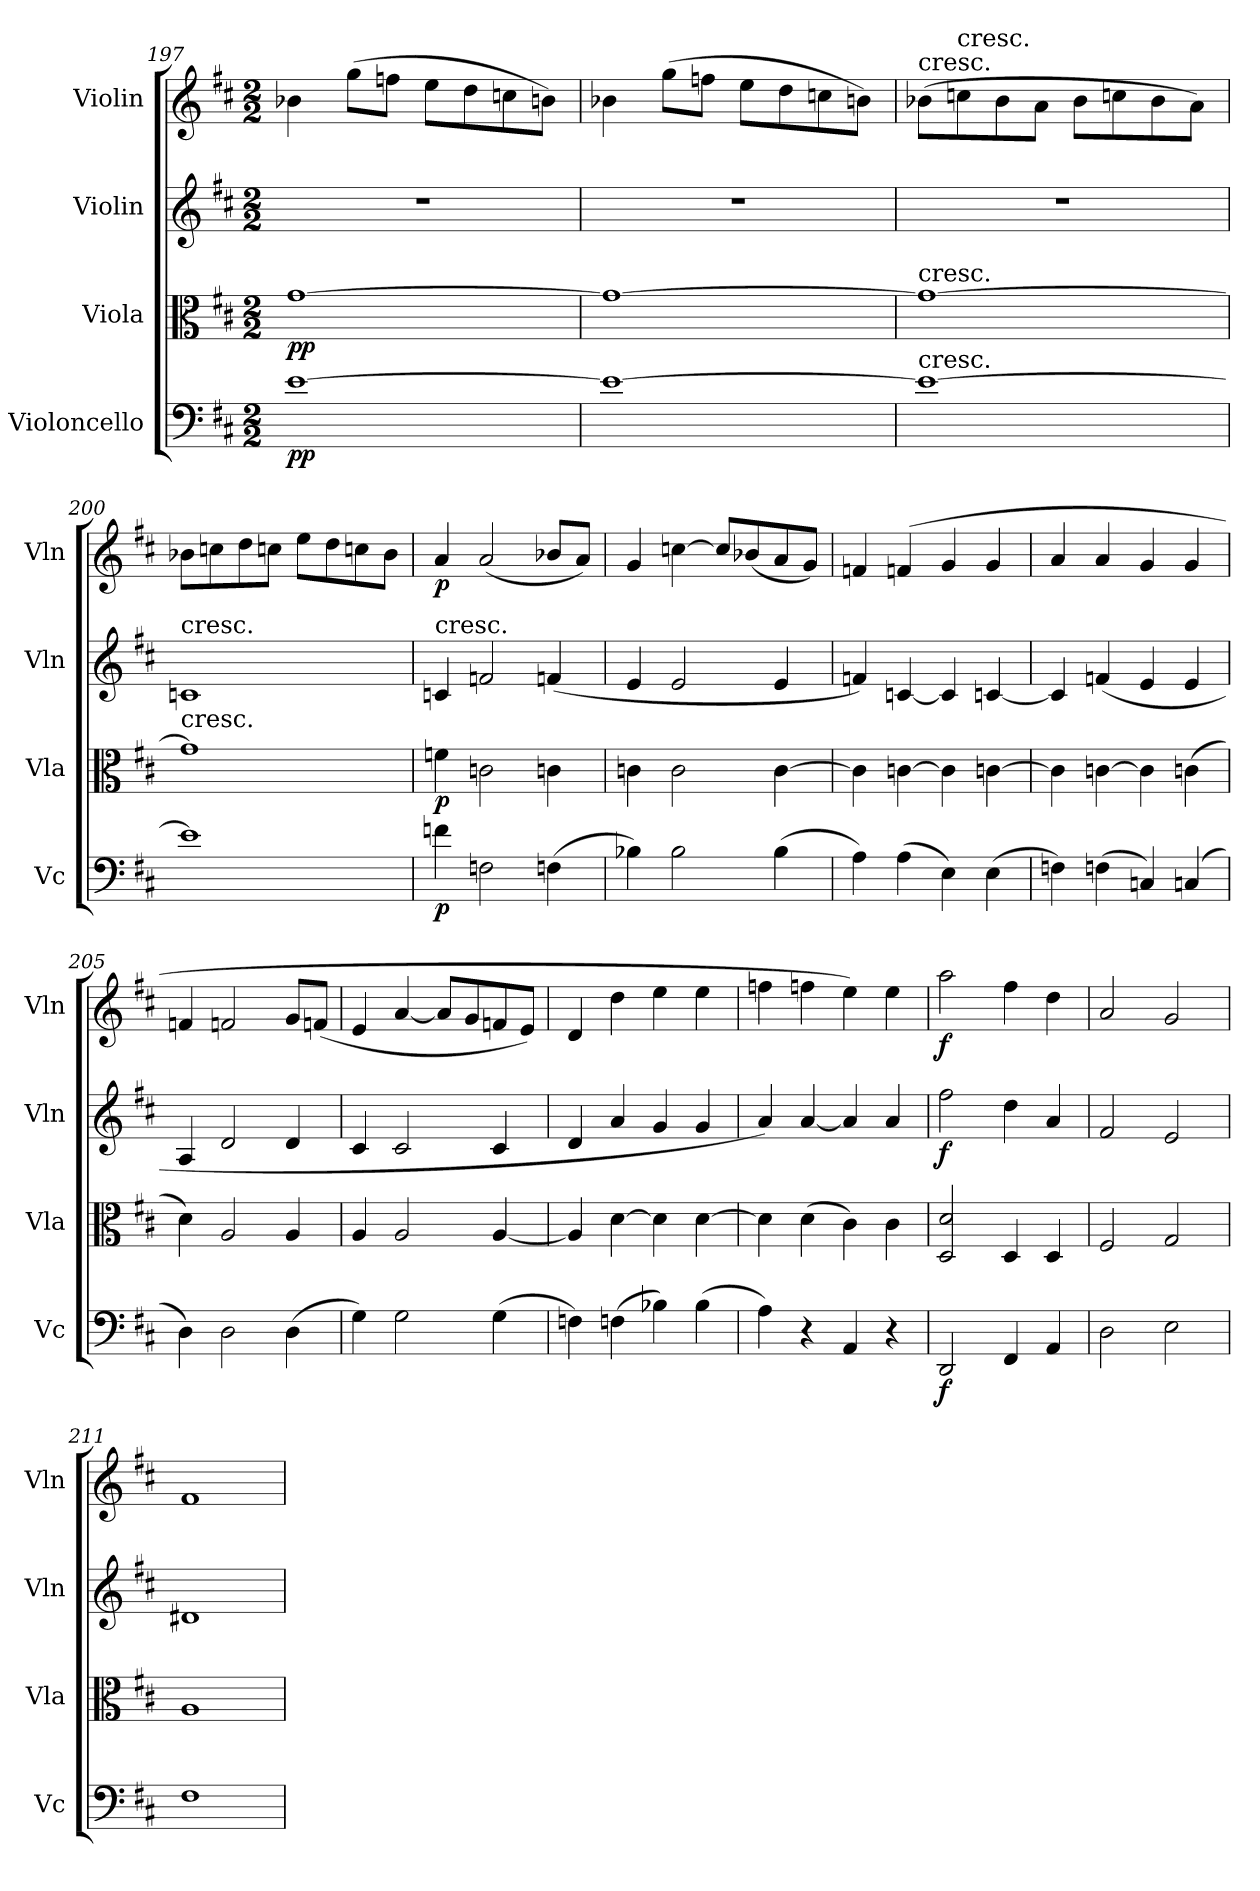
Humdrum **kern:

**kern	**dynam	**kern	**dynam	**kern	**dynam	**kern	**dynam
*part4	*part4	*part3	*part3	*part2	*part2	*part1	*part1
*staff4	*staff4	*staff3	*staff3	*staff2	*staff2	*staff1	*staff1
*I"Violoncello	*	*I"Viola	*	*I"Violin	*	*I"Violin	*
*I'Vc	*	*I'Vla	*	*I'Vln	*	*I'Vln	*
*clefF4	*	*clefC3	*	*clefG2	*	*clefG2	*
*k[f#c#]	*	*k[f#c#]	*	*k[f#c#]	*	*k[f#c#]	*
*D:	*	*D:	*	*D:	*	*D:	*
*M2/2	*	*M2/2	*	*M2/2	*	*M2/2	*
=197	=197	=197	=197	=197	=197	=197	=197
[1e	pp	[1g	pp	1r	.	4b-X\	.
.	.	.	.	.	.	(8gg\L	.
.	.	.	.	.	.	8ffn\J	.
.	.	.	.	.	.	8ee\L	.
.	.	.	.	.	.	8dd\	.
.	.	.	.	.	.	8ccn\	.
.	.	.	.	.	.	8bn\J)	.
=198	=198	=198	=198	=198	=198	=198	=198
1e_	.	1g_	.	1r	.	4b-X\	.
.	.	.	.	.	.	(8gg\L	.
.	.	.	.	.	.	8ffn\J	.
.	.	.	.	.	.	8ee\L	.
.	.	.	.	.	.	8dd\	.
.	.	.	.	.	.	8ccn\	.
.	.	.	.	.	.	8bn\J)	.
=199	=199	=199	=199	=199	=199	=199	=199
!	!	!	!	!	!	!LO:TX:t=cresc.	!
!	!	!LO:TX:t=cresc.	!	!	!	!	!
!LO:TX:t=cresc.	!	!	!	!	!	!	!
1e_	.	1g_	.	1r	.	(8b-X\L	.
!	!	!	!	!	!	!LO:TX:t=cresc.	!
.	.	.	.	.	.	8ccn\	.
.	.	.	.	.	.	8b-\	.
.	.	.	.	.	.	8a\J	.
.	.	.	.	.	.	8b-\L	.
.	.	.	.	.	.	8ccn\	.
.	.	.	.	.	.	8b-\	.
.	.	.	.	.	.	8a\J)	.
=200	=200	=200	=200	=200	=200	=200	=200
!	!	!	!	!LO:TX:t=cresc.	!	!	!
!	!	!LO:TX:t=cresc.	!	!	!	!	!
1e]	.	1g]	.	1cn	.	8b-X\L	.
.	.	.	.	.	.	8ccn\	.
.	.	.	.	.	.	8dd\	.
.	.	.	.	.	.	8ccn\J	.
.	.	.	.	.	.	8ee\L	.
.	.	.	.	.	.	8dd\	.
.	.	.	.	.	.	8ccn\	.
.	.	.	.	.	.	8b-\J	.
=201	=201	=201	=201	=201	=201	=201	=201
!	!	!	!	!LO:TX:t=cresc.	!	!	!
4fn\	p	4fn\	p	4cn/	.	4a/	p
2Fn\	.	2cn\	.	2fn/	.	(2a/	.
(4Fn\	.	4cn\	.	(4fn/	.	8b-X/L	.
.	.	.	.	.	.	8a/J)	.
=202	=202	=202	=202	=202	=202	=202	=202
4B-X\)	.	4cn\	.	4e/	.	4g/	.
2B-\	.	2c\	.	2e/	.	[4ccn\	.
.	.	.	.	.	.	8ccn/L]	.
.	.	.	.	.	.	(8b-X/	.
(4B-\	.	[4c\	.	4e/	.	8a/	.
.	.	.	.	.	.	8g/J)	.
=203	=203	=203	=203	=203	=203	=203	=203
4A\)	.	4c\]	.	4fn/)	.	4fn/	.
(4A\	.	[4cn\	.	[4cn/	.	(4fn/	.
4E\)	.	4cn\]	.	4cn/]	.	4g/	.
(4E\	.	[4cn\	.	[4cn/	.	4g/	.
=204	=204	=204	=204	=204	=204	=204	=204
4Fn\)	.	4c\]	.	4c/]	.	4a/	.
(4Fn\	.	[4cn\	.	(4fn/	.	4a/	.
4Cn/)	.	4cn\]	.	4e/	.	4g/	.
(4Cn/	.	(4cn\	.	4e/	.	4g/	.
=205	=205	=205	=205	=205	=205	=205	=205
4D\)	.	4d\)	.	4A/	.	4fn/	.
2D\	.	2A/	.	2d/	.	2fn/	.
(4D\	.	4A/	.	4d/	.	8g/L	.
.	.	.	.	.	.	(8fn/J	.
=206	=206	=206	=206	=206	=206	=206	=206
4G\)	.	4A/	.	4c#/	.	4e/	.
2G\	.	2A/	.	2c#/	.	[4a/	.
.	.	.	.	.	.	8a/L]	.
.	.	.	.	.	.	8g/	.
(4G\	.	[4A/	.	4c#/	.	8fn/	.
.	.	.	.	.	.	8e/J)	.
=207	=207	=207	=207	=207	=207	=207	=207
4Fn\)	.	4A/]	.	4d/	.	4d/	.
(4Fn\	.	[4d\	.	4a/	.	4dd\	.
4B-X\)	.	4d\]	.	4g/	.	4ee\	.
(4B-\	.	[4d\	.	4g/	.	4ee\	.
=208	=208	=208	=208	=208	=208	=208	=208
4A\)	.	4d\]	.	4a/)	.	4ffn\	.
4r	.	(4d\	.	[4a/	.	4ffn\	.
4AA/	.	4c#\)	.	4a/]	.	4ee\)	.
4r	.	4c#\	.	4a/	.	4ee\	.
=209	=209	=209	=209	=209	=209	=209	=209
2DD/	f	2D/ 2d/	.	2ff#\	f	2aa\	f
4FF#/	.	4D/	.	4dd\	.	4ff#\	.
4AA/	.	4D/	.	4a/	.	4dd\	.
=210	=210	=210	=210	=210	=210	=210	=210
2D\	.	2F#/	.	2f#/	.	2a/	.
2E\	.	2G/	.	2e/	.	2g/	.
=211	=211	=211	=211	=211	=211	=211	=211
1F#	.	1A	.	1d#X	.	1f#	.
=	=	=	=	=	=	=	=
*-	*-	*-	*-	*-	*-	*-	*-
